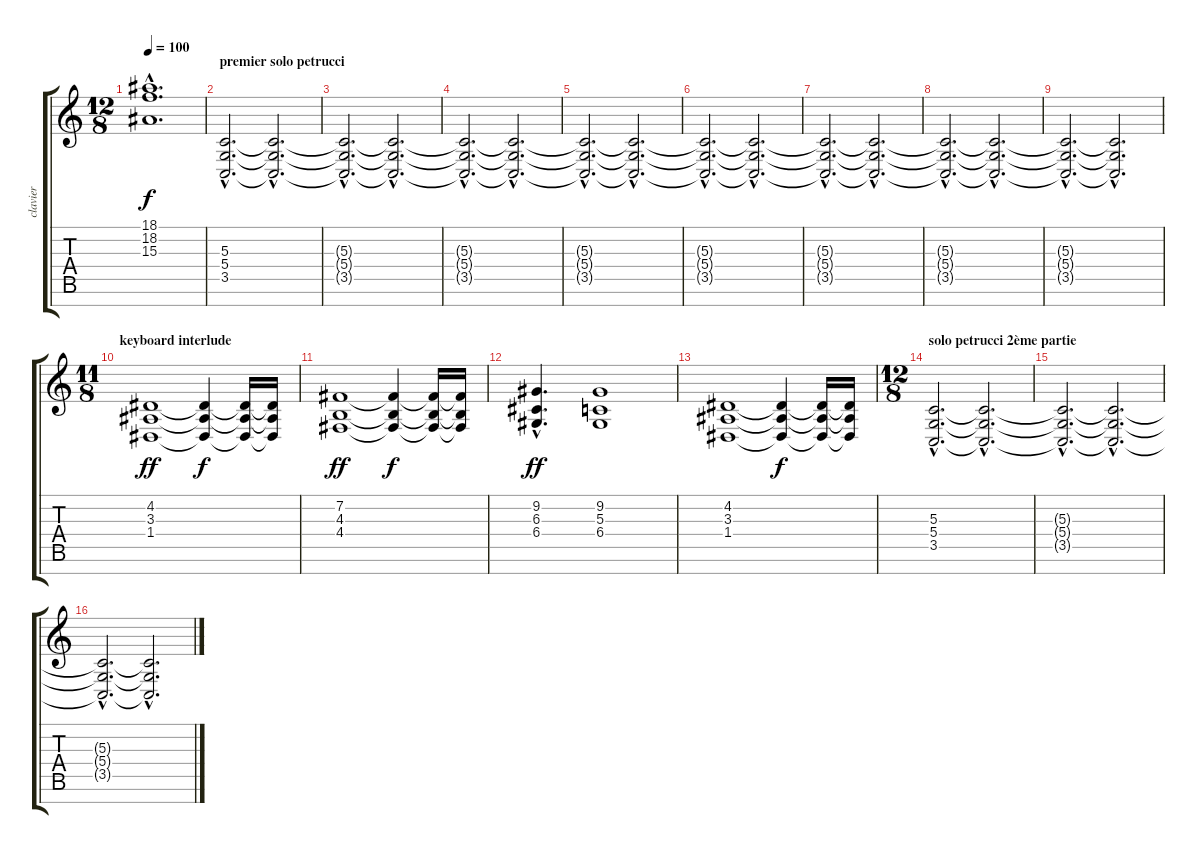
\track ("clavier" "clavier") {instrument fx4atmosphere}
\staff {score tabs}
\tuning (E4 B3 G3 D3 A2 E2 B1) {hide}
\ts (12 8)
\tempo 100
\clef g2
\ks c
(18.1{hac t} 18.2{hac t} 15.3{hac t}).1{d dy f volume 0} |
\section ("" "premier solo petrucci")
(5.3{hac} 5.4{hac} 3.5{hac}).2{d volume 16} (5.3{hac t} 5.4{hac t} 3.5{hac t}).2{d} |
(5.3{hac t} 5.4{hac t} 3.5{hac t}).2{d} (5.3{hac t} 5.4{hac t} 3.5{hac t}).2{d} |
(5.3{hac t} 5.4{hac t} 3.5{hac t}).2{d} (5.3{hac t} 5.4{hac t} 3.5{hac t}).2{d} |
(5.3{hac t} 5.4{hac t} 3.5{hac t}).2{d} (5.3{hac t} 5.4{hac t} 3.5{hac t}).2{d} |
(5.3{hac t} 5.4{hac t} 3.5{hac t}).2{d} (5.3{hac t} 5.4{hac t} 3.5{hac t}).2{d} |
(5.3{hac t} 5.4{hac t} 3.5{hac t}).2{d} (5.3{hac t} 5.4{hac t} 3.5{hac t}).2{d} |
(5.3{hac t} 5.4{hac t} 3.5{hac t}).2{d} (5.3{hac t} 5.4{hac t} 3.5{hac t}).2{d} |
(5.3{hac t} 5.4{hac t} 3.5{hac t}).2{d} (5.3{hac t} 5.4{hac t} 3.5{hac t}).2{d} |
\ts (11 8)
\section ("" "keyboard interlude")
(4.2 3.3 1.4).1{dy ff} (4.2{t} 3.3{t} 1.4{t}).4{dy f} (4.2{t} 3.3{t} 1.4{t}).16 (4.2{t} 3.3{t} 1.4{t}).16 |
(7.2 4.3 4.4).1{dy ff} (7.2{t} 4.3{t} 4.4{t}).4{dy f} (7.2{t} 4.3{t} 4.4{t}).16 (7.2{t} 4.3{t} 4.4{t}).16 |
(9.2{hac} 6.3{hac} 6.4{hac}).4{d dy ff} (9.2 5.3 6.4).1 |
(4.2 3.3 1.4).1 (4.2{t} 3.3{t} 1.4{t}).4{dy f} (4.2{t} 3.3{t} 1.4{t}).16 (4.2{t} 3.3{t} 1.4{t}).16 |
\ts (12 8)
\section ("" "solo petrucci 2ème partie")
(5.3{hac} 5.4{hac} 3.5{hac}).2{d volume 16} (5.3{hac t} 5.4{hac t} 3.5{hac t}).2{d} |
(5.3{hac t} 5.4{hac t} 3.5{hac t}).2{d volume 16} (5.3{hac t} 5.4{hac t} 3.5{hac t}).2{d} |
(5.3{hac t} 5.4{hac t} 3.5{hac t}).2{d volume 16} (5.3{hac t} 5.4{hac t} 3.5{hac t}).2{d}
